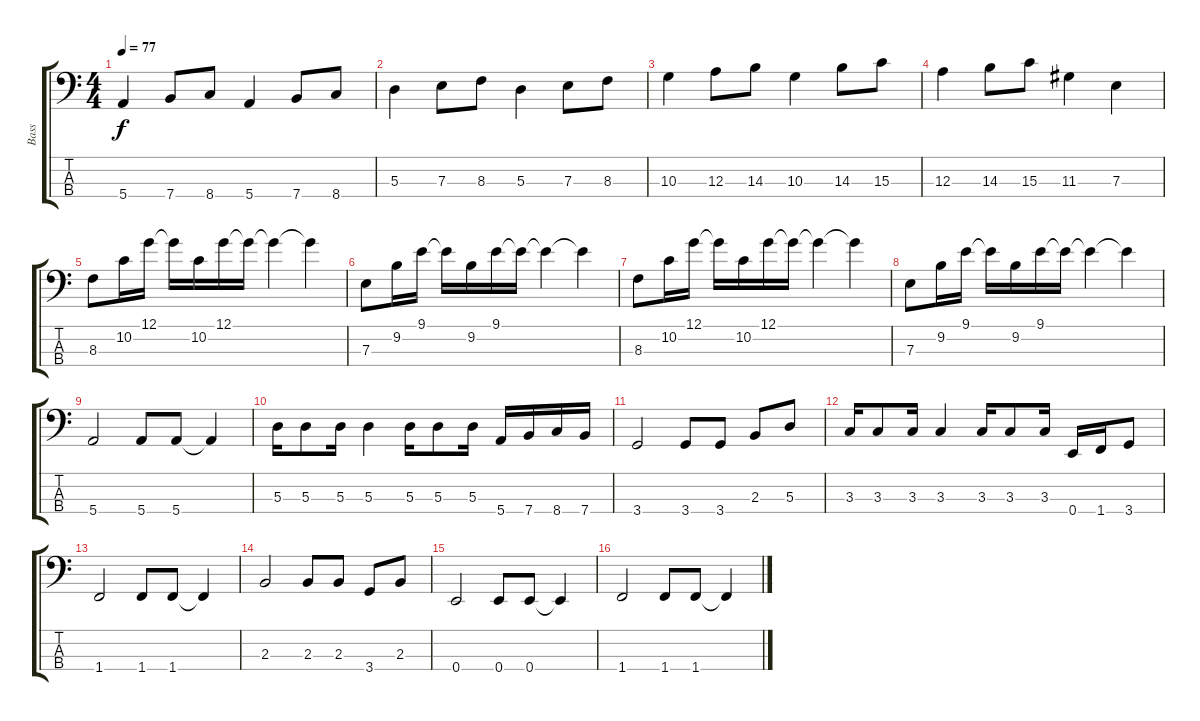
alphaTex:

\track ("Bass" "Bass") {instrument electricbassfinger}
\staff {score tabs}
\tuning (G2 D2 A1 E1) {hide}
\ts (4 4)
\tempo 77
\clef f4
\ks c
5.4.4{dy f} 7.4.8 8.4.8 5.4.4 7.4.8 8.4.8 |
5.3.4 7.3.8 8.3.8 5.3.4 7.3.8 8.3.8 |
10.3.4 12.3.8 14.3.8 10.3.4 14.3.8 15.3.8 |
12.3.4 14.3.8 15.3.8 11.3.4 7.3.4 |
8.3.8 10.2.16 12.1.16 12.1{t}.16 10.2.16 12.1.16 12.1{t}.16 12.1{t}.4 12.1{t}.4 |
7.3.8 9.2.16 9.1.16 9.1{t}.16 9.2.16 9.1.16 9.1{t}.16 9.1{t}.4 9.1{t}.4 |
8.3.8 10.2.16 12.1.16 12.1{t}.16 10.2.16 12.1.16 12.1{t}.16 12.1{t}.4 12.1{t}.4 |
7.3.8 9.2.16 9.1.16 9.1{t}.16 9.2.16 9.1.16 9.1{t}.16 9.1{t}.4 9.1{t}.4 |
5.4.2 5.4.8 5.4.8 5.4{t}.4 |
5.3.16 5.3.8 5.3.16 5.3.4 5.3.16 5.3.8 5.3.16 5.4.16 7.4.16 8.4.16 7.4.16 |
3.4.2 3.4.8 3.4.8 2.3.8 5.3.8 |
3.3.16 3.3.8 3.3.16 3.3.4 3.3.16 3.3.8 3.3.16 0.4.16 1.4.16 3.4.8 |
1.4.2 1.4.8 1.4.8 1.4{t}.4 |
2.3.2 2.3.8 2.3.8 3.4.8 2.3.8 |
0.4.2 0.4.8 0.4.8 0.4{t}.4 |
1.4.2 1.4.8 1.4.8 1.4{t}.4
